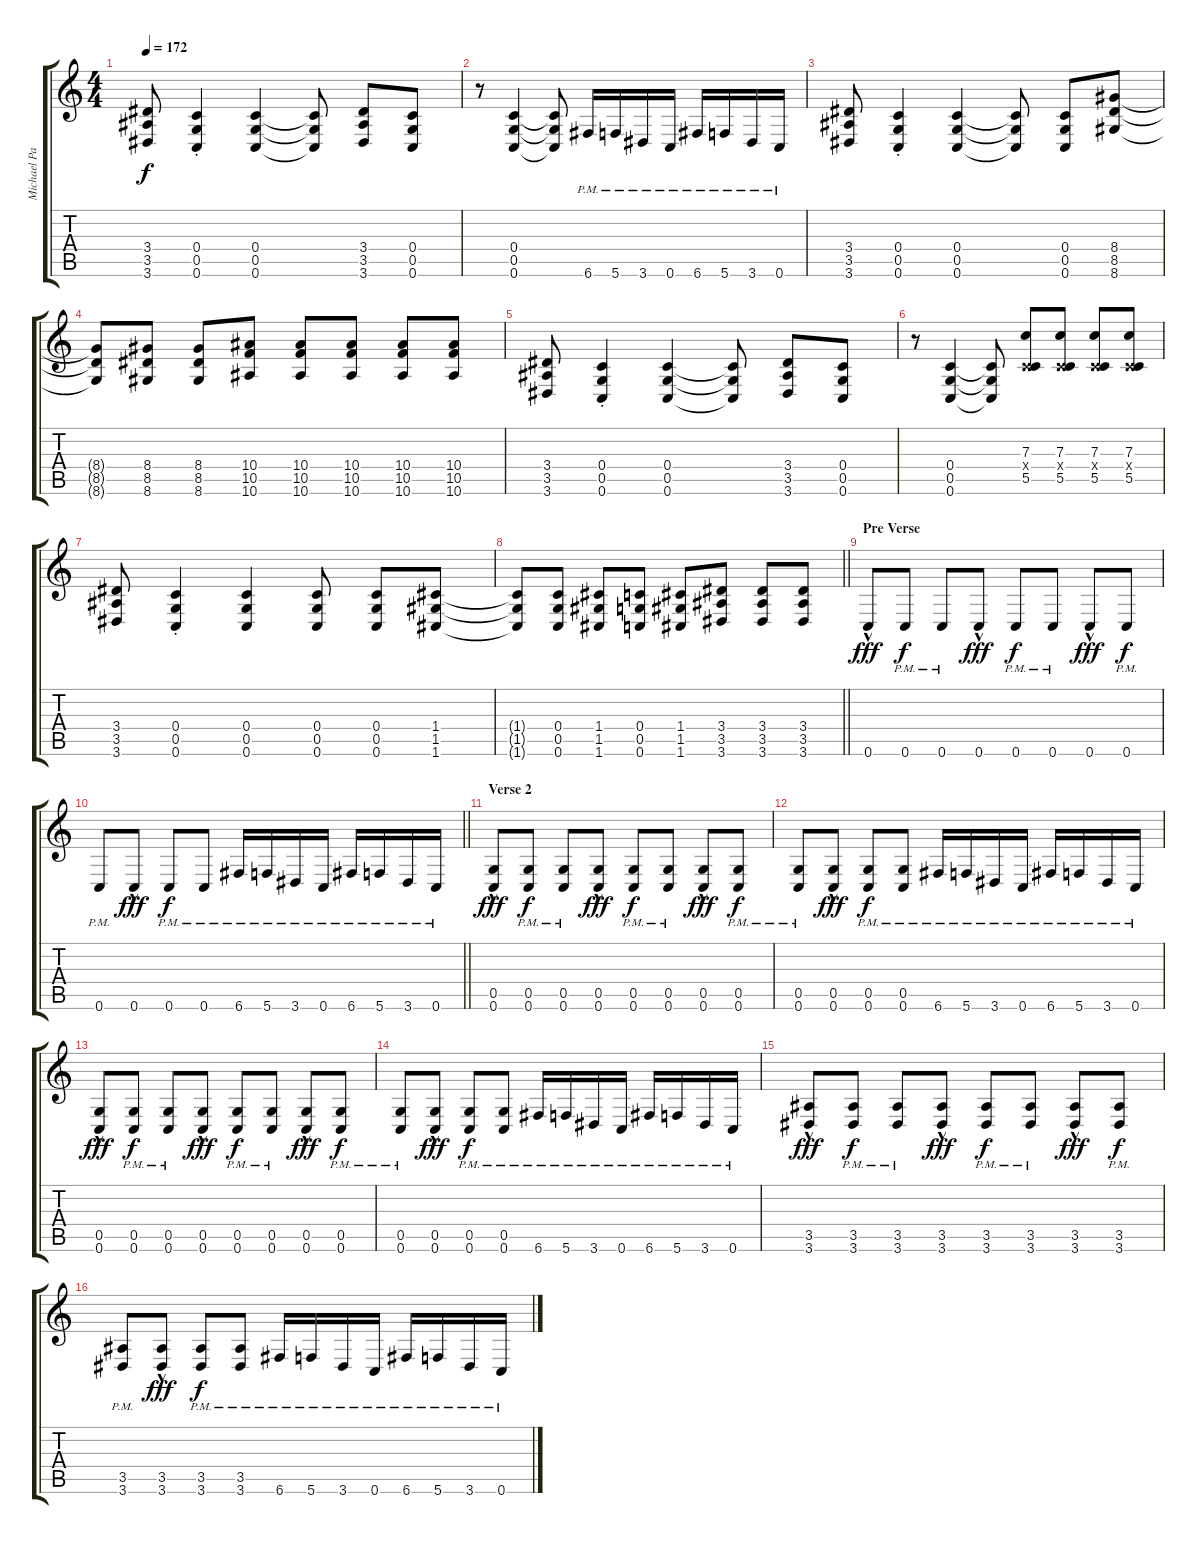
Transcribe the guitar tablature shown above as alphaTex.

\track ("Michael Padge (Lead Guitar)" "Michael Pa") {instrument distortionguitar}
\staff {score tabs}
\tuning (D4 A3 F3 C3 G2 C2) {hide}
\ts (4 4)
\tempo 172
\clef g2
\ks c
(3.4 3.5 3.6).8{dy f} (0.4{st} 0.5{st} 0.6{st}).4 (0.4 0.5 0.6).4 (0.4{t} 0.5{t} 0.6{t}).8 (3.4 3.5 3.6).8 (0.4 0.5 0.6).8 |
r.8 (0.4 0.5 0.6).4 (0.4{t} 0.5{t} 0.6{t}).8 6.6{pm}.16 5.6{pm}.16 3.6{pm}.16 0.6{pm}.16 6.6{pm}.16 5.6{pm}.16 3.6{pm}.16 0.6{pm}.16 |
(3.4 3.5 3.6).8 (0.4{st} 0.5{st} 0.6{st}).4 (0.4 0.5 0.6).4 (0.4{t} 0.5{t} 0.6{t}).8 (0.4 0.5 0.6).8 (8.4 8.5 8.6).8 |
(8.4{t} 8.5{t} 8.6{t}).8 (8.4 8.5 8.6).8 (8.4 8.5 8.6).8 (10.4 10.5 10.6).8 (10.4 10.5 10.6).8 (10.4 10.5 10.6).8 (10.4 10.5 10.6).8 (10.4 10.5 10.6).8 |
(3.4 3.5 3.6).8 (0.4{st} 0.5{st} 0.6{st}).4 (0.4 0.5 0.6).4 (0.4{t} 0.5{t} 0.6{t}).8 (3.4 3.5 3.6).8 (0.4 0.5 0.6).8 |
r.8 (0.4 0.5 0.6).4 (0.4{t} 0.5{t} 0.6{t}).8 (7.3 0.4{x} 5.5).8 (7.3 0.4{x} 5.5).8 (7.3 0.4{x} 5.5).8 (7.3 0.4{x} 5.5).8 |
(3.4 3.5 3.6).8 (0.4{st} 0.5{st} 0.6{st}).4 (0.4 0.5 0.6).4 (0.4 0.5 0.6).8 (0.4 0.5 0.6).8 (1.4 1.5 1.6).8 |
\barLineRight lightlight
(1.4{t} 1.5{t} 1.6{t}).8 (0.4 0.5 0.6).8 (1.4 1.5 1.6).8 (0.4 0.5 0.6).8 (1.4 1.5 1.6).8 (3.4 3.5 3.6).8 (3.4 3.5 3.6).8 (3.4 3.5 3.6).8 |
\section ("" "Pre Verse")
0.6{hac}.8{dy fff} 0.6{pm}.8{dy f} 0.6{pm}.8 0.6{hac}.8{dy fff} 0.6{pm}.8{dy f} 0.6{pm}.8 0.6{hac}.8{dy fff} 0.6{pm}.8{dy f} |
\barLineRight lightlight
0.6{pm}.8 0.6{hac}.8{dy fff} 0.6{pm}.8{dy f} 0.6{pm}.8 6.6{pm}.16 5.6{pm}.16 3.6{pm}.16 0.6{pm}.16 6.6{pm}.16 5.6{pm}.16 3.6{pm}.16 0.6{pm}.16 |
\section ("" "Verse 2")
(0.5{hac} 0.6{hac}).8{dy fff} (0.5{pm} 0.6{pm}).8{dy f} (0.5{pm} 0.6{pm}).8 (0.5{hac} 0.6{hac}).8{dy fff} (0.5{pm} 0.6{pm}).8{dy f} (0.5{pm} 0.6{pm}).8 (0.5{hac} 0.6{hac}).8{dy fff} (0.5{pm} 0.6{pm}).8{dy f} |
(0.5{pm} 0.6{pm}).8 (0.5{hac} 0.6{hac}).8{dy fff} (0.5{pm} 0.6{pm}).8{dy f} (0.5{pm} 0.6{pm}).8 6.6{pm}.16 5.6{pm}.16 3.6{pm}.16 0.6{pm}.16 6.6{pm}.16 5.6{pm}.16 3.6{pm}.16 0.6{pm}.16 |
(0.5{hac} 0.6{hac}).8{dy fff} (0.5{pm} 0.6{pm}).8{dy f} (0.5{pm} 0.6{pm}).8 (0.5{hac} 0.6{hac}).8{dy fff} (0.5{pm} 0.6{pm}).8{dy f} (0.5{pm} 0.6{pm}).8 (0.5{hac} 0.6{hac}).8{dy fff} (0.5{pm} 0.6{pm}).8{dy f} |
(0.5{pm} 0.6{pm}).8 (0.5{hac} 0.6{hac}).8{dy fff} (0.5{pm} 0.6{pm}).8{dy f} (0.5{pm} 0.6{pm}).8 6.6{pm}.16 5.6{pm}.16 3.6{pm}.16 0.6{pm}.16 6.6{pm}.16 5.6{pm}.16 3.6{pm}.16 0.6{pm}.16 |
(3.5{hac} 3.6{hac}).8{dy fff} (3.5{pm} 3.6{pm}).8{dy f} (3.5{pm} 3.6{pm}).8 (3.5{hac} 3.6{hac}).8{dy fff} (3.5{pm} 3.6{pm}).8{dy f} (3.5{pm} 3.6{pm}).8 (3.5{hac} 3.6{hac}).8{dy fff} (3.5{pm} 3.6{pm}).8{dy f} |
(3.5{pm} 3.6{pm}).8 (3.5{hac} 3.6{hac}).8{dy fff} (3.5{pm} 3.6{pm}).8{dy f} (3.5{pm} 3.6{pm}).8 6.6{pm}.16 5.6{pm}.16 3.6{pm}.16 0.6{pm}.16 6.6{pm}.16 5.6{pm}.16 3.6{pm}.16 0.6{pm}.16
